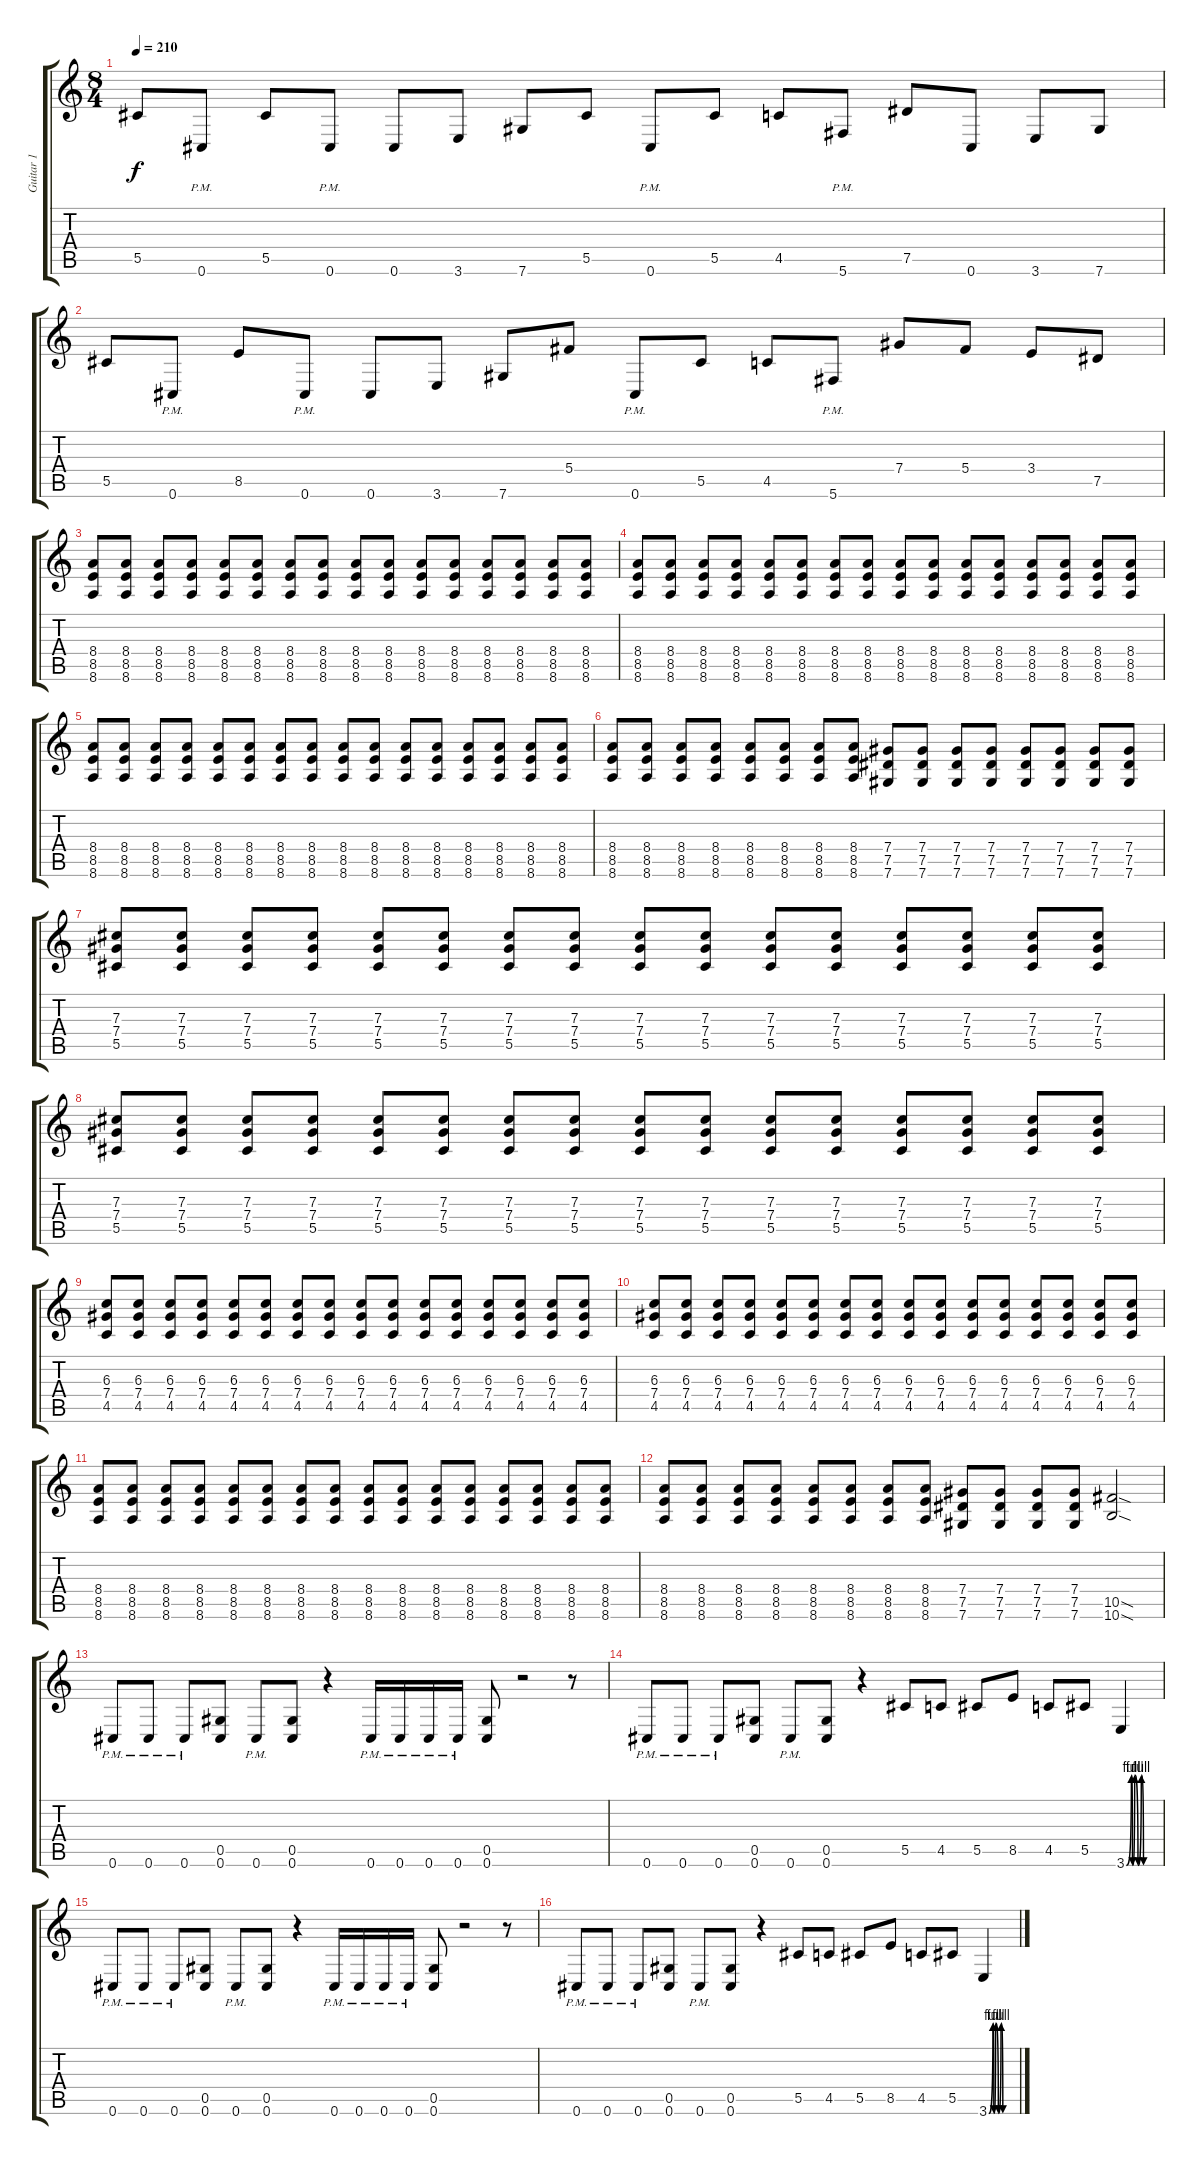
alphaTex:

\track ("Guitar 1" "Guitar 1") {instrument distortionguitar}
\staff {score tabs}
\tuning (Eb4 Bb3 Gb3 Db3 Ab2 Db2) {hide}
\ts (8 4)
\tempo 210
\clef g2
\ks c
5.5.8{dy f} 0.6{pm}.8 5.5.8 0.6{pm}.8 0.6.8 3.6.8 7.6.8 5.5.8 0.6{pm}.8 5.5.8 4.5.8 5.6{pm}.8 7.5.8 0.6.8 3.6.8 7.6.8 |
5.5.8 0.6{pm}.8 8.5.8 0.6{pm}.8 0.6.8 3.6.8 7.6.8 5.4.8 0.6{pm}.8 5.5.8 4.5.8 5.6{pm}.8 7.4.8 5.4.8 3.4.8 7.5.8 |
(8.4 8.5 8.6).8 (8.4 8.5 8.6).8 (8.4 8.5 8.6).8 (8.4 8.5 8.6).8 (8.4 8.5 8.6).8 (8.4 8.5 8.6).8 (8.4 8.5 8.6).8 (8.4 8.5 8.6).8 (8.4 8.5 8.6).8 (8.4 8.5 8.6).8 (8.4 8.5 8.6).8 (8.4 8.5 8.6).8 (8.4 8.5 8.6).8 (8.4 8.5 8.6).8 (8.4 8.5 8.6).8 (8.4 8.5 8.6).8 |
(8.4 8.5 8.6).8 (8.4 8.5 8.6).8 (8.4 8.5 8.6).8 (8.4 8.5 8.6).8 (8.4 8.5 8.6).8 (8.4 8.5 8.6).8 (8.4 8.5 8.6).8 (8.4 8.5 8.6).8 (8.4 8.5 8.6).8 (8.4 8.5 8.6).8 (8.4 8.5 8.6).8 (8.4 8.5 8.6).8 (8.4 8.5 8.6).8 (8.4 8.5 8.6).8 (8.4 8.5 8.6).8 (8.4 8.5 8.6).8 |
(8.4 8.5 8.6).8 (8.4 8.5 8.6).8 (8.4 8.5 8.6).8 (8.4 8.5 8.6).8 (8.4 8.5 8.6).8 (8.4 8.5 8.6).8 (8.4 8.5 8.6).8 (8.4 8.5 8.6).8 (8.4 8.5 8.6).8 (8.4 8.5 8.6).8 (8.4 8.5 8.6).8 (8.4 8.5 8.6).8 (8.4 8.5 8.6).8 (8.4 8.5 8.6).8 (8.4 8.5 8.6).8 (8.4 8.5 8.6).8 |
(8.4 8.5 8.6).8 (8.4 8.5 8.6).8 (8.4 8.5 8.6).8 (8.4 8.5 8.6).8 (8.4 8.5 8.6).8 (8.4 8.5 8.6).8 (8.4 8.5 8.6).8 (8.4 8.5 8.6).8 (7.4 7.5 7.6).8 (7.4 7.5 7.6).8 (7.4 7.5 7.6).8 (7.4 7.5 7.6).8 (7.4 7.5 7.6).8 (7.4 7.5 7.6).8 (7.4 7.5 7.6).8 (7.4 7.5 7.6).8 |
(7.3 7.4 5.5).8 (7.3 7.4 5.5).8 (7.3 7.4 5.5).8 (7.3 7.4 5.5).8 (7.3 7.4 5.5).8 (7.3 7.4 5.5).8 (7.3 7.4 5.5).8 (7.3 7.4 5.5).8 (7.3 7.4 5.5).8 (7.3 7.4 5.5).8 (7.3 7.4 5.5).8 (7.3 7.4 5.5).8 (7.3 7.4 5.5).8 (7.3 7.4 5.5).8 (7.3 7.4 5.5).8 (7.3 7.4 5.5).8 |
(7.3 7.4 5.5).8 (7.3 7.4 5.5).8 (7.3 7.4 5.5).8 (7.3 7.4 5.5).8 (7.3 7.4 5.5).8 (7.3 7.4 5.5).8 (7.3 7.4 5.5).8 (7.3 7.4 5.5).8 (7.3 7.4 5.5).8 (7.3 7.4 5.5).8 (7.3 7.4 5.5).8 (7.3 7.4 5.5).8 (7.3 7.4 5.5).8 (7.3 7.4 5.5).8 (7.3 7.4 5.5).8 (7.3 7.4 5.5).8 |
(6.3 7.4 4.5).8 (6.3 7.4 4.5).8 (6.3 7.4 4.5).8 (6.3 7.4 4.5).8 (6.3 7.4 4.5).8 (6.3 7.4 4.5).8 (6.3 7.4 4.5).8 (6.3 7.4 4.5).8 (6.3 7.4 4.5).8 (6.3 7.4 4.5).8 (6.3 7.4 4.5).8 (6.3 7.4 4.5).8 (6.3 7.4 4.5).8 (6.3 7.4 4.5).8 (6.3 7.4 4.5).8 (6.3 7.4 4.5).8 |
(6.3 7.4 4.5).8 (6.3 7.4 4.5).8 (6.3 7.4 4.5).8 (6.3 7.4 4.5).8 (6.3 7.4 4.5).8 (6.3 7.4 4.5).8 (6.3 7.4 4.5).8 (6.3 7.4 4.5).8 (6.3 7.4 4.5).8 (6.3 7.4 4.5).8 (6.3 7.4 4.5).8 (6.3 7.4 4.5).8 (6.3 7.4 4.5).8 (6.3 7.4 4.5).8 (6.3 7.4 4.5).8 (6.3 7.4 4.5).8 |
(8.4 8.5 8.6).8 (8.4 8.5 8.6).8 (8.4 8.5 8.6).8 (8.4 8.5 8.6).8 (8.4 8.5 8.6).8 (8.4 8.5 8.6).8 (8.4 8.5 8.6).8 (8.4 8.5 8.6).8 (8.4 8.5 8.6).8 (8.4 8.5 8.6).8 (8.4 8.5 8.6).8 (8.4 8.5 8.6).8 (8.4 8.5 8.6).8 (8.4 8.5 8.6).8 (8.4 8.5 8.6).8 (8.4 8.5 8.6).8 |
(8.4 8.5 8.6).8 (8.4 8.5 8.6).8 (8.4 8.5 8.6).8 (8.4 8.5 8.6).8 (8.4 8.5 8.6).8 (8.4 8.5 8.6).8 (8.4 8.5 8.6).8 (8.4 8.5 8.6).8 (7.4 7.5 7.6).8 (7.4 7.5 7.6).8 (7.4 7.5 7.6).8 (7.4 7.5 7.6).8 (10.5{sod} 10.6{sod}).2 |
0.6{pm}.8 0.6{pm}.8 0.6{pm}.8 (0.5 0.6).8 0.6{pm}.8 (0.5 0.6).8 r.4 0.6{pm}.16 0.6{pm}.16 0.6{pm}.16 0.6{pm}.16 (0.5 0.6).8 r.2 r.8 |
0.6{pm}.8 0.6{pm}.8 0.6{pm}.8 (0.5 0.6).8 0.6{pm}.8 (0.5 0.6).8 r.4 5.5.8 4.5.8 5.5.8 8.5.8 4.5.8 5.5.8 3.6{be (custom 0 0 9 4 11 0 15 4 21 0 27 4 31 0 44 0 55 0 60 0)}.4 |
0.6{pm}.8 0.6{pm}.8 0.6{pm}.8 (0.5 0.6).8 0.6{pm}.8 (0.5 0.6).8 r.4 0.6{pm}.16 0.6{pm}.16 0.6{pm}.16 0.6{pm}.16 (0.5 0.6).8 r.2 r.8 |
0.6{pm}.8 0.6{pm}.8 0.6{pm}.8 (0.5 0.6).8 0.6{pm}.8 (0.5 0.6).8 r.4 5.5.8 4.5.8 5.5.8 8.5.8 4.5.8 5.5.8 3.6{be (custom 0 0 9 4 11 0 15 4 21 0 27 4 31 0 44 0 55 0 60 0)}.4
